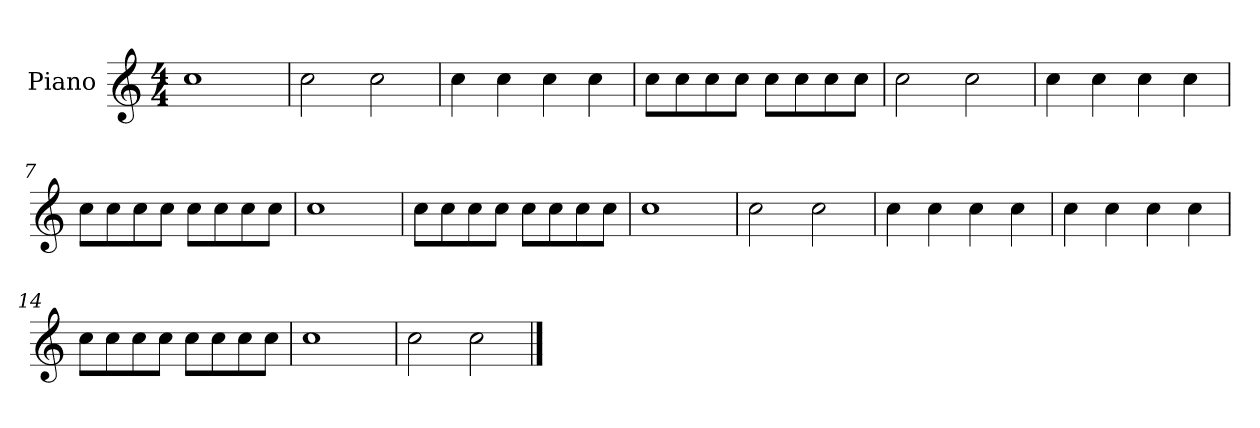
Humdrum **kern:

**kern
*part1
*staff1
*I"Piano
*I'Pno.
*clefG2
*k[]
*M4/4
=1
1cc
=2
2cc\
2cc\
=3
4cc\
4cc\
4cc\
4cc\
=4
8cc\L
8cc\
8cc\
8cc\J
8cc\L
8cc\
8cc\
8cc\J
!!LO:LB:g=z
=5
2cc\
2cc\
=6
4cc\
4cc\
4cc\
4cc\
=7
8cc\L
8cc\
8cc\
8cc\J
8cc\L
8cc\
8cc\
8cc\J
=8
1cc
!!LO:LB:g=z
=9
8cc\L
8cc\
8cc\
8cc\J
8cc\L
8cc\
8cc\
8cc\J
=10
1cc
=11
2cc\
2cc\
=12
4cc\
4cc\
4cc\
4cc\
!!LO:LB:g=z
=13
4cc\
4cc\
4cc\
4cc\
=14
8cc\L
8cc\
8cc\
8cc\J
8cc\L
8cc\
8cc\
8cc\J
=15
1cc
=16
2cc\
2cc\
==
*-
